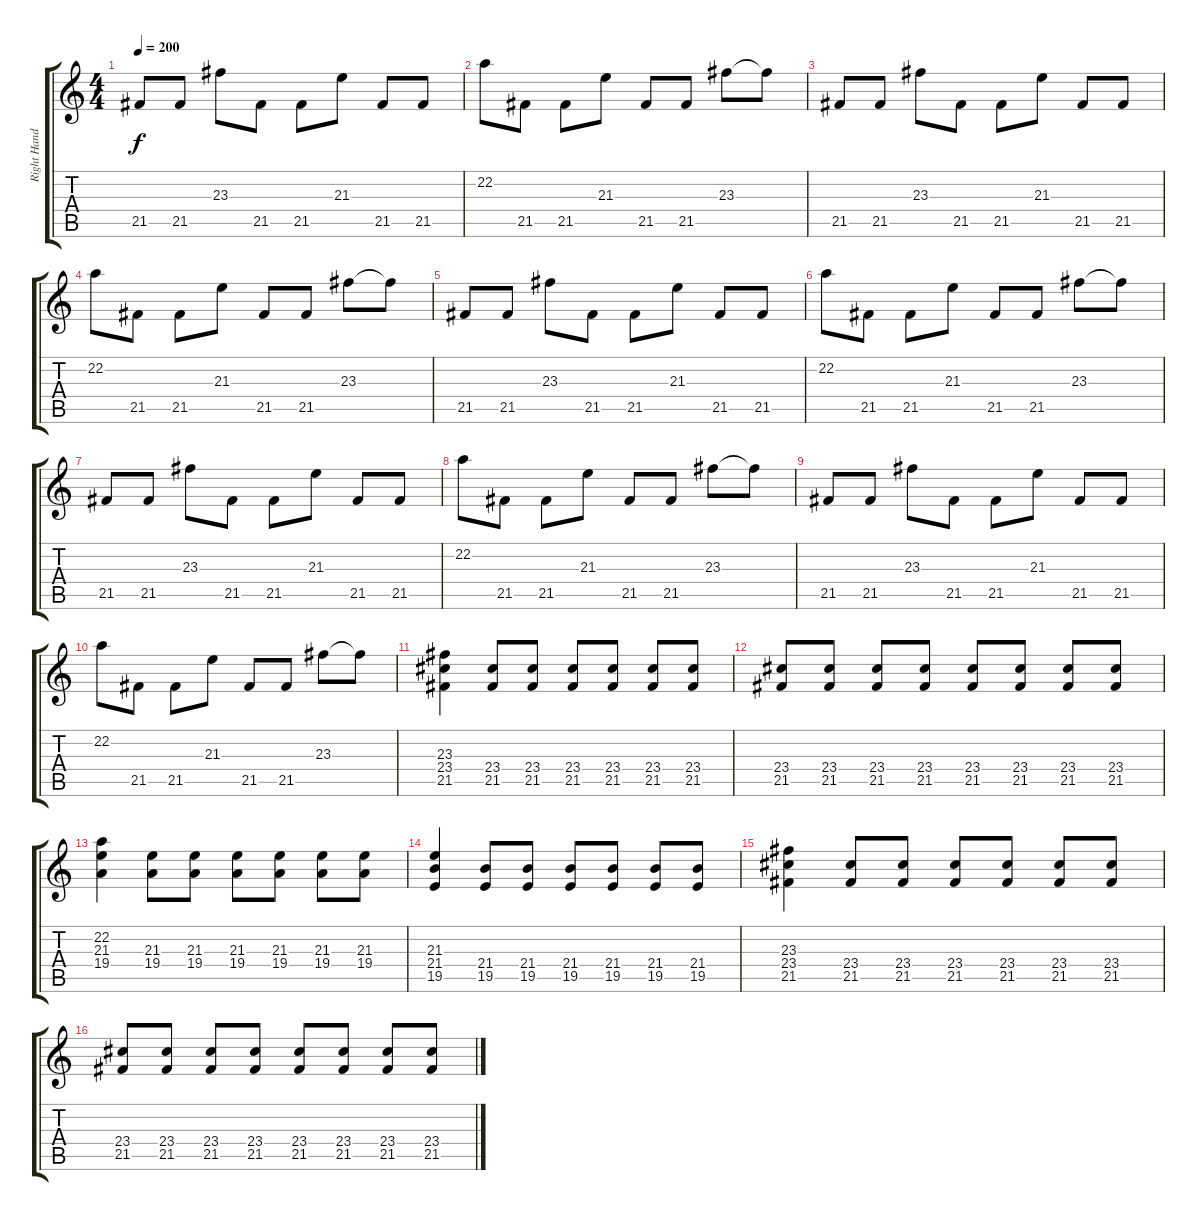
\track ("Right Hand" "Right Hand") {instrument acousticgrandpiano}
\staff {score tabs}
\tuning (E4 B3 G3 D3 A2 E2) {hide}
\ts (4 4)
\tempo 200
\clef g2
\ks c
21.5.8{dy f} 21.5.8 23.3.8 21.5.8 21.5.8 21.3.8 21.5.8 21.5.8 |
22.2.8 21.5.8 21.5.8 21.3.8 21.5.8 21.5.8 23.3.8 23.3{t}.8 |
21.5.8 21.5.8 23.3.8 21.5.8 21.5.8 21.3.8 21.5.8 21.5.8 |
22.2.8 21.5.8 21.5.8 21.3.8 21.5.8 21.5.8 23.3.8 23.3{t}.8 |
21.5.8 21.5.8 23.3.8 21.5.8 21.5.8 21.3.8 21.5.8 21.5.8 |
22.2.8 21.5.8 21.5.8 21.3.8 21.5.8 21.5.8 23.3.8 23.3{t}.8 |
21.5.8 21.5.8 23.3.8 21.5.8 21.5.8 21.3.8 21.5.8 21.5.8 |
22.2.8 21.5.8 21.5.8 21.3.8 21.5.8 21.5.8 23.3.8 23.3{t}.8 |
21.5.8 21.5.8 23.3.8 21.5.8 21.5.8 21.3.8 21.5.8 21.5.8 |
22.2.8 21.5.8 21.5.8 21.3.8 21.5.8 21.5.8 23.3.8 23.3{t}.8 |
(23.3 23.4 21.5).4 (23.4 21.5).8 (23.4 21.5).8 (23.4 21.5).8 (23.4 21.5).8 (23.4 21.5).8 (23.4 21.5).8 |
(23.4 21.5).8 (23.4 21.5).8 (23.4 21.5).8 (23.4 21.5).8 (23.4 21.5).8 (23.4 21.5).8 (23.4 21.5).8 (23.4 21.5).8 |
(22.2 21.3 19.4).4 (21.3 19.4).8 (21.3 19.4).8 (21.3 19.4).8 (21.3 19.4).8 (21.3 19.4).8 (21.3 19.4).8 |
(21.3 21.4 19.5).4 (21.4 19.5).8 (21.4 19.5).8 (21.4 19.5).8 (21.4 19.5).8 (21.4 19.5).8 (21.4 19.5).8 |
(23.3 23.4 21.5).4 (23.4 21.5).8 (23.4 21.5).8 (23.4 21.5).8 (23.4 21.5).8 (23.4 21.5).8 (23.4 21.5).8 |
(23.4 21.5).8 (23.4 21.5).8 (23.4 21.5).8 (23.4 21.5).8 (23.4 21.5).8 (23.4 21.5).8 (23.4 21.5).8 (23.4 21.5).8
